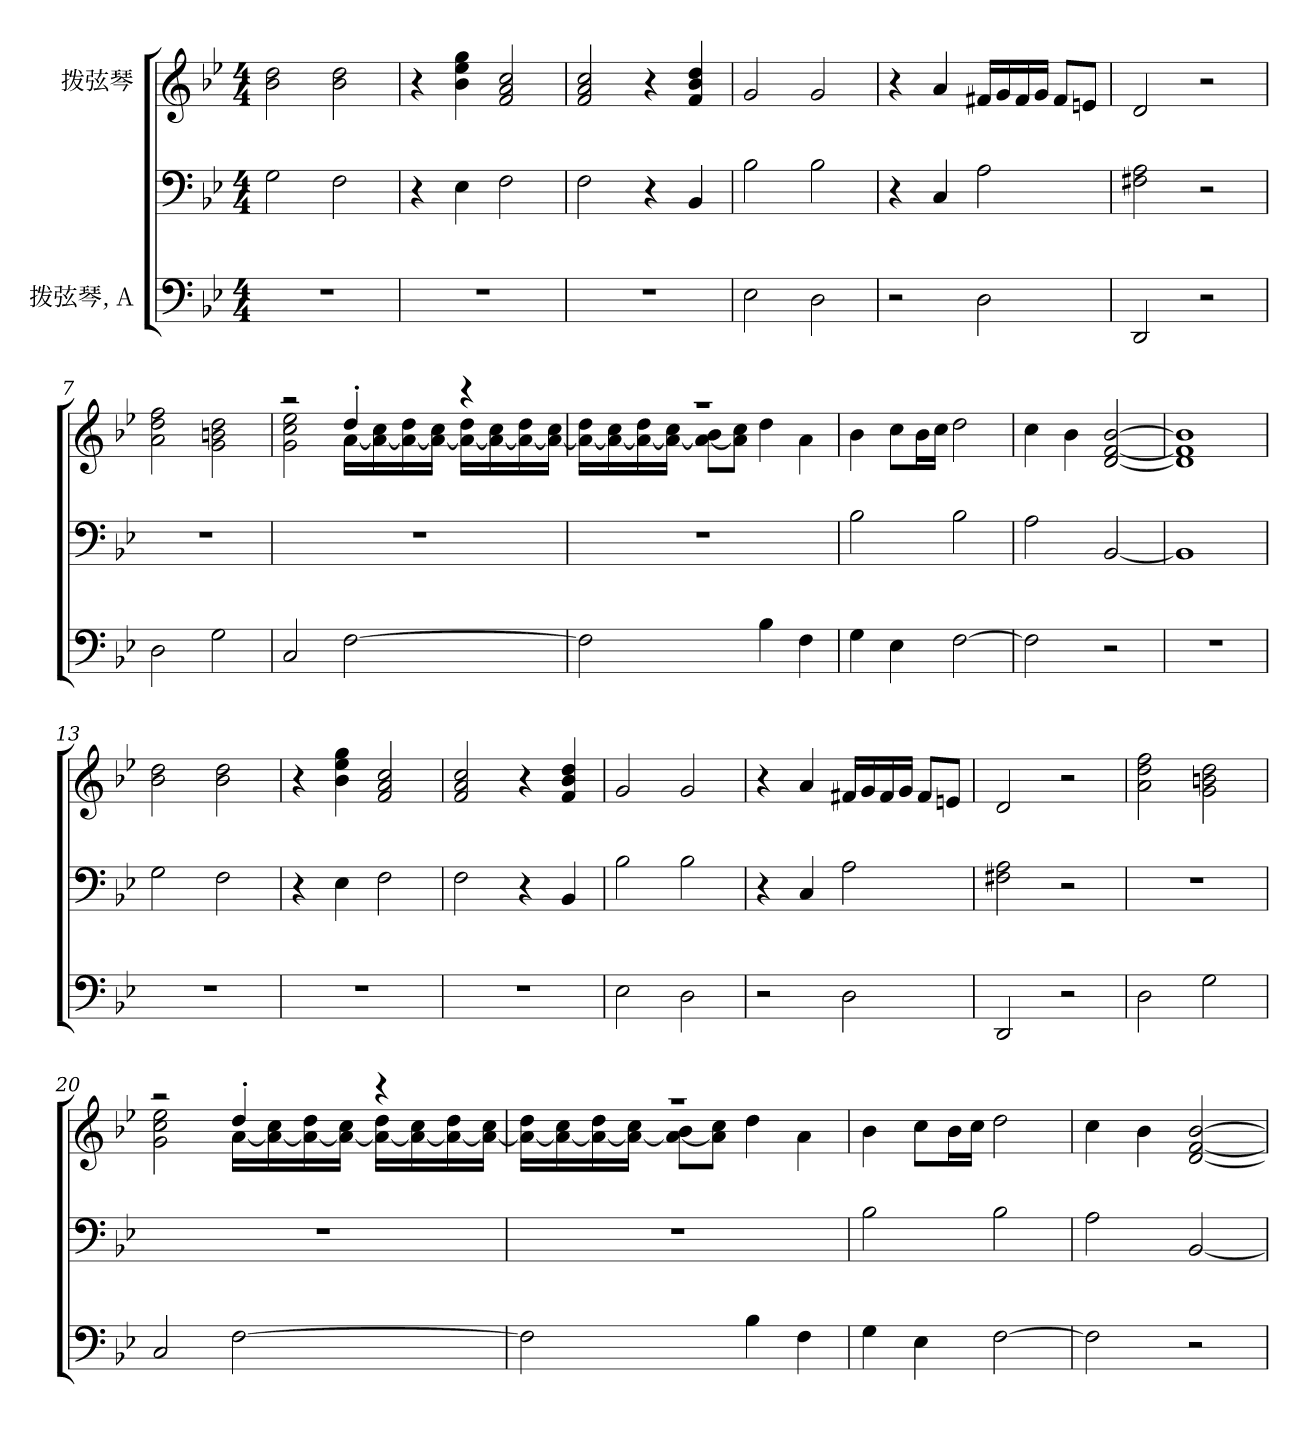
**kern	**kern	**kern
*part2	*part2	*part1
*staff3	*staff2	*staff1
*I"拨弦琴, A	*	*I"拨弦琴
*clefF4	*clefF4	*clefG2
*k[b-e-]	*k[b-e-]	*k[b-e-]
*M4/4	*M4/4	*M4/4
*MM205	*MM205	*MM205
=1	=1	=1
1r	2G\	2b-\ 2dd\
.	2F\	2b-\ 2dd\
=2	=2	=2
1r	4r	4r
.	4E-\	4b-\ 4ee-\ 4gg\
.	2F\	2f/ 2a/ 2cc/
=3	=3	=3
1r	2F\	2f/ 2a/ 2cc/
.	4r	4r
.	4BB-/	4f/ 4b-/ 4dd/
=4	=4	=4
2E-\	2B-\	2g/
2D\	2B-\	2g/
=5	=5	=5
2r	4r	4r
.	4C/	4a/
2D\	2A\	16f#X/LL
.	.	16g/
.	.	16f#/
.	.	16g/JJ
.	.	8f#/L
.	.	8en/J
=6	=6	=6
2DD/	2F#X\ 2A\	2d/
2r	2r	2r
=7	=7	=7
2D\	1r	2a\ 2dd\ 2ff\
2G\	.	2g\ 2bn\ 2dd\
!!LO:LB:g=z
=8	=8	=8
*	*	*^
2C/	1r	2r	2g\ 2cc\ 2ee-\
[2F\	.	4dd'/	[16a\LL
.	.	.	16a\_ 16cc\
.	.	.	16a\_ 16dd\
.	.	.	16a\_ 16cc\JJ
.	.	4r	16a\_ 16dd\LL
.	.	.	16a\_ 16cc\
.	.	.	16a\_ 16dd\
.	.	.	16a\_ 16cc\JJ
=9	=9	=9	=9
2F\]	1r	1r	16a\_ 16dd\LL
.	.	.	16a\_ 16cc\
.	.	.	16a\_ 16dd\
.	.	.	16a\_ 16cc\JJ
.	.	.	8a\_ 8b-\L
.	.	.	8a\] 8cc\J
4B-\	.	.	4dd\
4F\	.	.	4a\
*	*	*v	*v
=10	=10	=10
4G\	2B-\	4b-\
4E-\	.	8cc\L
.	.	16b-\L
.	.	16cc\JJ
[2F\	2B-\	2dd\
=11	=11	=11
2F\]	2A\	4cc\
.	.	4b-\
2r	[2BB-/	[2d/ [2f/ [2b-/
=12	=12	=12
1r	1BB-]	1d] 1f] 1b-]
!!LO:LB:g=z
=13	=13	=13
1r	2G\	2b-\ 2dd\
.	2F\	2b-\ 2dd\
=14	=14	=14
1r	4r	4r
.	4E-\	4b-\ 4ee-\ 4gg\
.	2F\	2f/ 2a/ 2cc/
=15	=15	=15
1r	2F\	2f/ 2a/ 2cc/
.	4r	4r
.	4BB-/	4f/ 4b-/ 4dd/
=16	=16	=16
2E-\	2B-\	2g/
2D\	2B-\	2g/
=17	=17	=17
2r	4r	4r
.	4C/	4a/
2D\	2A\	16f#X/LL
.	.	16g/
.	.	16f#/
.	.	16g/JJ
.	.	8f#/L
.	.	8en/J
=18	=18	=18
2DD/	2F#X\ 2A\	2d/
2r	2r	2r
=19	=19	=19
2D\	1r	2a\ 2dd\ 2ff\
2G\	.	2g\ 2bn\ 2dd\
!!LO:LB:g=z
=20	=20	=20
*	*	*^
2C/	1r	2r	2g\ 2cc\ 2ee-\
[2F\	.	4dd'/	[16a\LL
.	.	.	16a\_ 16cc\
.	.	.	16a\_ 16dd\
.	.	.	16a\_ 16cc\JJ
.	.	4r	16a\_ 16dd\LL
.	.	.	16a\_ 16cc\
.	.	.	16a\_ 16dd\
.	.	.	16a\_ 16cc\JJ
=21	=21	=21	=21
2F\]	1r	1r	16a\_ 16dd\LL
.	.	.	16a\_ 16cc\
.	.	.	16a\_ 16dd\
.	.	.	16a\_ 16cc\JJ
.	.	.	8a\_ 8b-\L
.	.	.	8a\] 8cc\J
4B-\	.	.	4dd\
4F\	.	.	4a\
*	*	*v	*v
=22	=22	=22
4G\	2B-\	4b-\
4E-\	.	8cc\L
.	.	16b-\L
.	.	16cc\JJ
[2F\	2B-\	2dd\
=23	=23	=23
2F\]	2A\	4cc\
.	.	4b-\
2r	[2BB-/	[2d/ [2f/ [2b-/
=	=	=
*-	*-	*-
